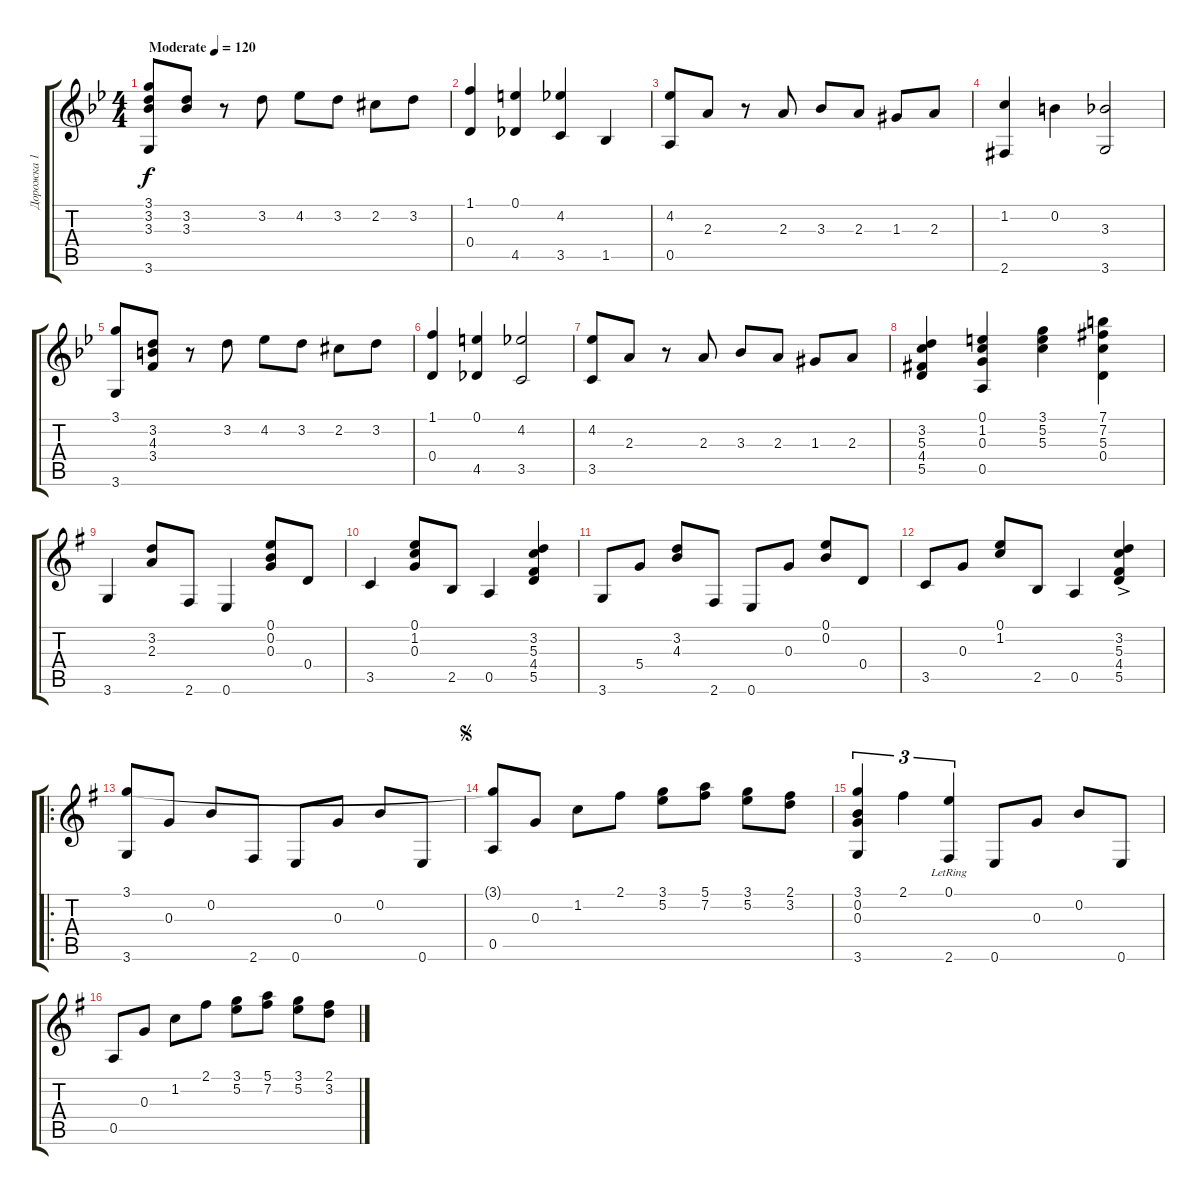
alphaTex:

\track ("Дорожка 1" "Дорожка 1") {instrument acousticguitarnylon}
\staff {score tabs}
\tuning (E4 B3 G3 D3 A2 E2) {hide}
\ts (4 4)
\tempo (120 "Moderate")
\clef g2
\ks gminor
(3.1 3.2 3.3 3.6).8{dy f instrument acousticguitarnylon} (3.2 3.3).8 r.8 3.2.8 4.2.8 3.2.8 2.2{acc #}.8 3.2.8 |
(1.1 0.4).4 (0.1 4.5).4 (4.2 3.5).4 1.5.4 |
(4.2 0.5).8 2.3.8 r.8 2.3.8 3.3.8 2.3.8 1.3{acc #}.8 2.3.8 |
(1.2 2.6{acc #}).4 0.2.4 (3.3 3.6).2 |
(3.1 3.6).8 (3.2 4.3 3.4).8 r.8 3.2.8 4.2.8 3.2.8 2.2{acc #}.8 3.2.8 |
(1.1 0.4).4 (0.1 4.5).4 (4.2 3.5).2 |
(4.2 3.5).8 2.3.8 r.8 2.3.8 3.3.8 2.3.8 1.3{acc #}.8 2.3.8 |
(3.2 5.3 4.4{acc #} 5.5).4 (0.1 1.2 0.3 0.5).4 (3.1 5.2 5.3).4 (7.1 7.2{acc #} 5.3 0.4).4 |
\ks g
3.6.4 (3.2 2.3).8 2.6.8 0.6.4 (0.1 0.2 0.3).8 0.4.8 |
3.5.4 (0.1 1.2 0.3).8 2.5.8 0.5.4 (3.2 5.3 4.4 5.5).4 |
3.6.8 5.4.8 (3.2 4.3).8 2.6.8 0.6.8 0.3.8 (0.1 0.2).8 0.4.8 |
3.5.8 0.3.8 (0.1 1.2).8 2.5.8 0.5.4 (3.2{ac} 5.3 4.4 5.5).4 |
\ro
(3.1 3.6).8 0.3.8 0.2.8 2.6.8 0.6.8 0.3.8 0.2.8 0.6.8 |
\jump segno
(3.1{t} 0.5).8 0.3.8 1.2.8 2.1.8 (3.1 5.2).8 (5.1 7.2).8 (3.1 5.2).8 (2.1 3.2).8 |
(3.1 0.2 0.3 3.6).4{tu (3 2)} 2.1.4{tu (3 2)} (0.1{lr} 2.6).4{tu (3 2)} 0.6.8 0.3.8 0.2.8 0.6.8 |
0.5.8 0.3.8 1.2.8 2.1.8 (3.1 5.2).8 (5.1 7.2).8 (3.1 5.2).8 (2.1 3.2).8
